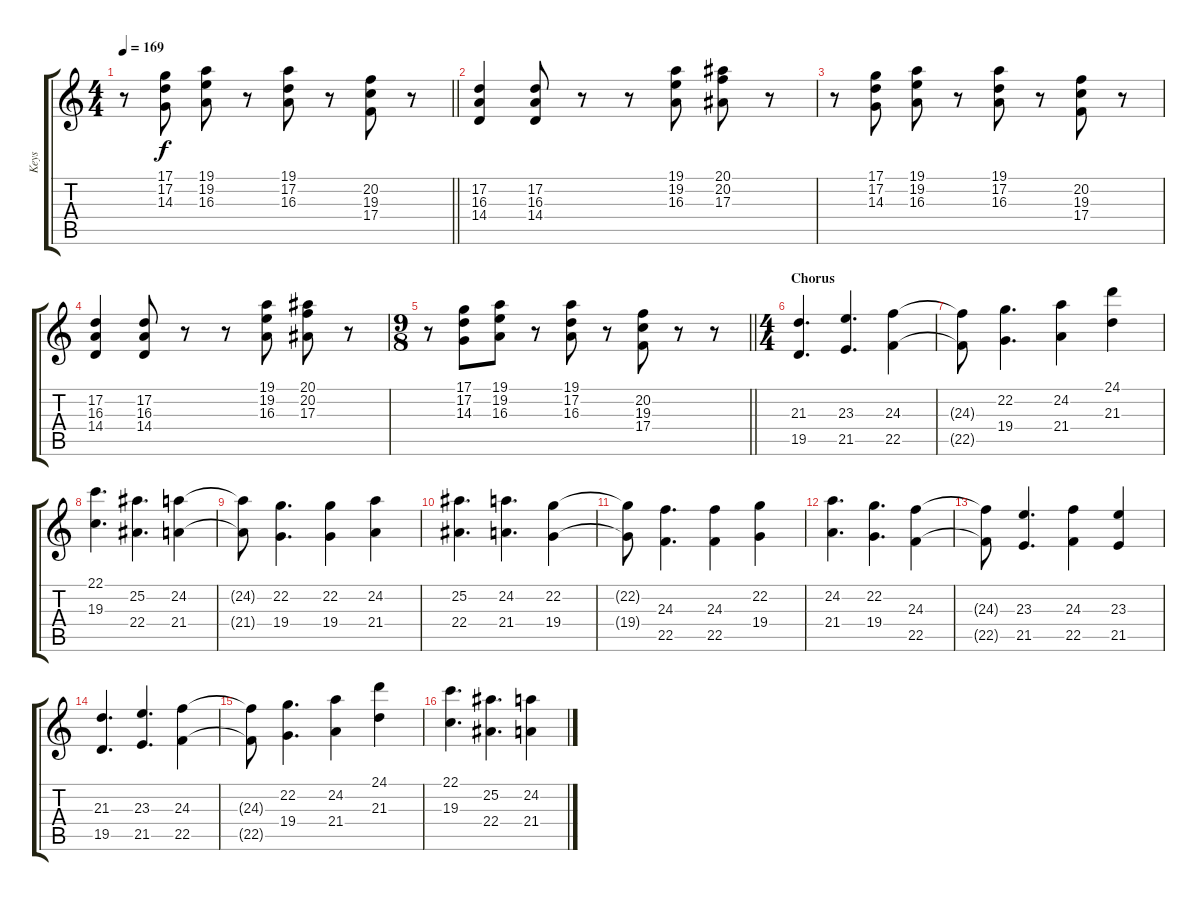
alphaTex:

\track ("Keys" "Keys") {instrument rockorgan}
\staff {score tabs}
\tuning (D4 A3 F3 C3 G2 D2) {hide}
\ts (4 4)
\tempo 169
\clef g2
\barLineRight lightlight
\ks c
r.8{dy f} (17.1 17.2 14.3).8 (19.1 19.2 16.3).8 r.8 (19.1 17.2 16.3).8 r.8 (20.2 19.3 17.4).8 r.8 |
(17.2 16.3 14.4).4 (17.2 16.3 14.4).8 r.8 r.8 (19.1 19.2 16.3).8 (20.1 20.2 17.3).8 r.8 |
r.8 (17.1 17.2 14.3).8 (19.1 19.2 16.3).8 r.8 (19.1 17.2 16.3).8 r.8 (20.2 19.3 17.4).8 r.8 |
(17.2 16.3 14.4).4 (17.2 16.3 14.4).8 r.8 r.8 (19.1 19.2 16.3).8 (20.1 20.2 17.3).8 r.8 |
\ts (9 8)
\barLineRight lightlight
r.8 (17.1 17.2 14.3).8 (19.1 19.2 16.3).8 r.8 (19.1 17.2 16.3).8 r.8 (20.2 19.3 17.4).8 r.8 r.8 |
\ts (4 4)
\section ("" "Chorus")
(21.3 19.5).4{d} (23.3 21.5).4{d} (24.3 22.5).4 |
(24.3{t} 22.5{t}).8 (22.2 19.4).4{d} (24.2 21.4).4 (24.1 21.3).4 |
(22.1 19.3).4{d} (25.2 22.4).4{d} (24.2 21.4).4 |
(24.2{t} 21.4{t}).8 (22.2 19.4).4{d} (22.2 19.4).4 (24.2 21.4).4 |
(25.2 22.4).4{d} (24.2 21.4).4{d} (22.2 19.4).4 |
(22.2{t} 19.4{t}).8 (24.3 22.5).4{d} (24.3 22.5).4 (22.2 19.4).4 |
(24.2 21.4).4{d} (22.2 19.4).4{d} (24.3 22.5).4 |
(24.3{t} 22.5{t}).8 (23.3 21.5).4{d} (24.3 22.5).4 (23.3 21.5).4 |
(21.3 19.5).4{d} (23.3 21.5).4{d} (24.3 22.5).4 |
(24.3{t} 22.5{t}).8 (22.2 19.4).4{d} (24.2 21.4).4 (24.1 21.3).4 |
(22.1 19.3).4{d} (25.2 22.4).4{d} (24.2 21.4).4
